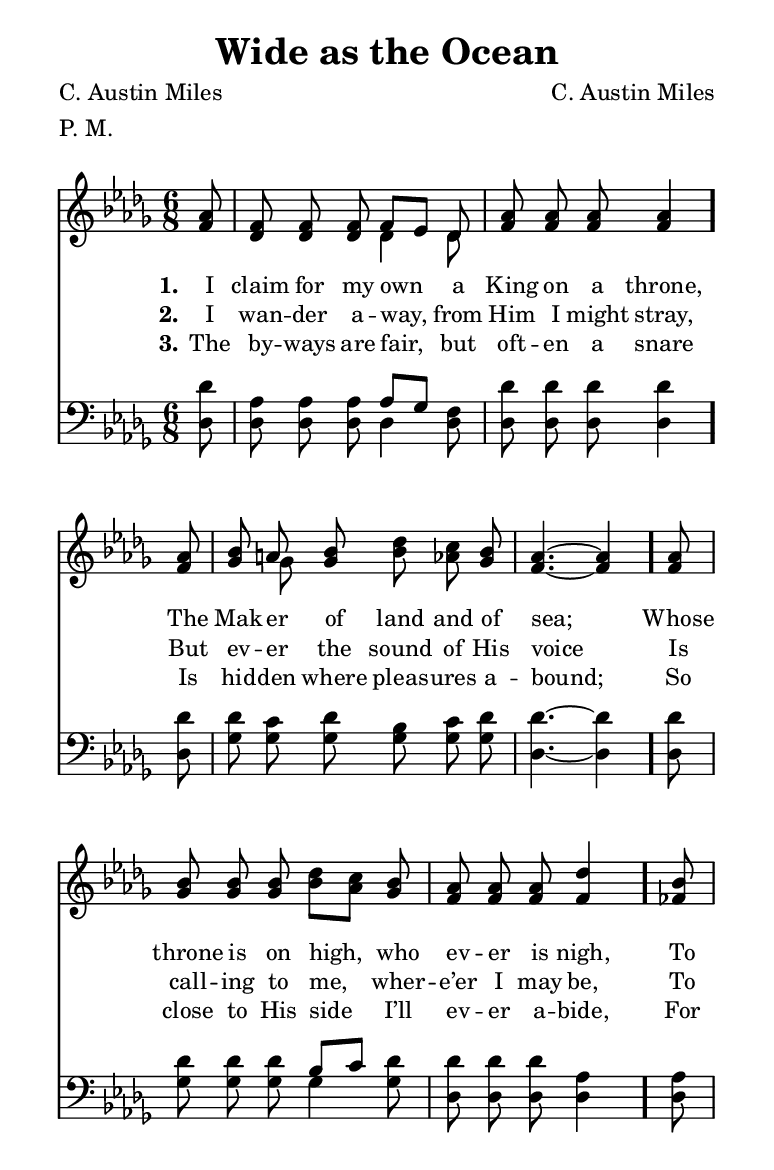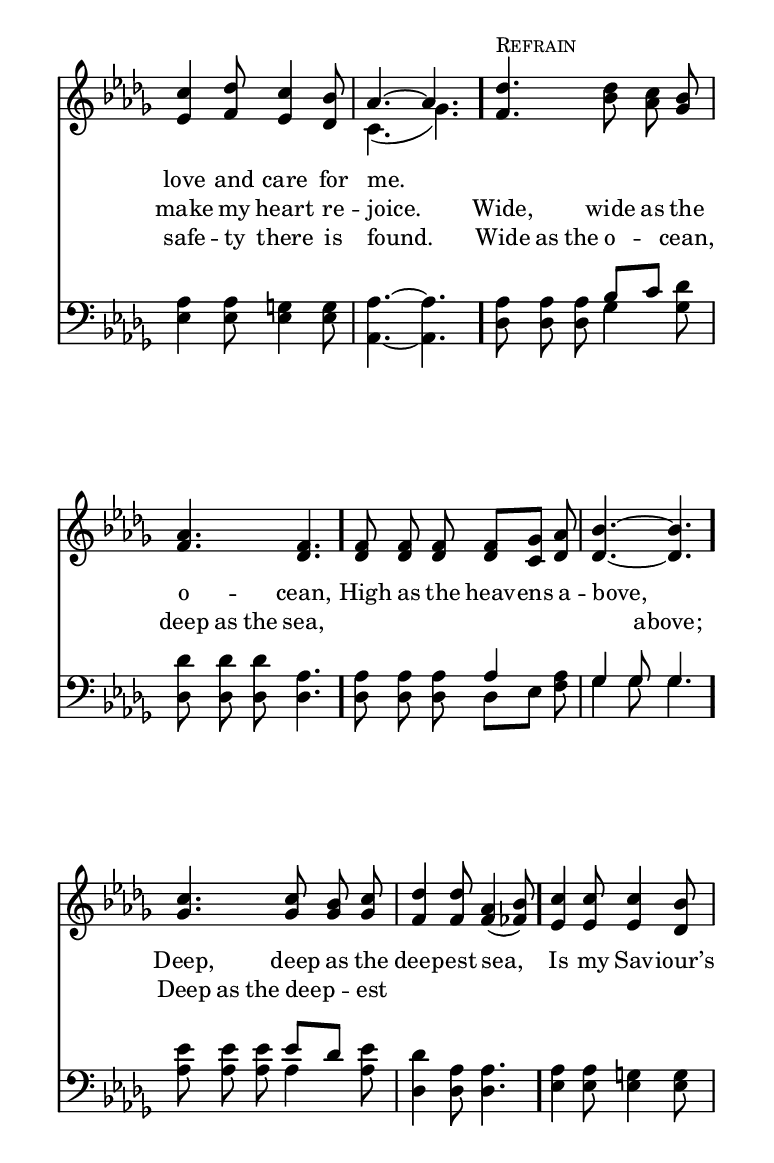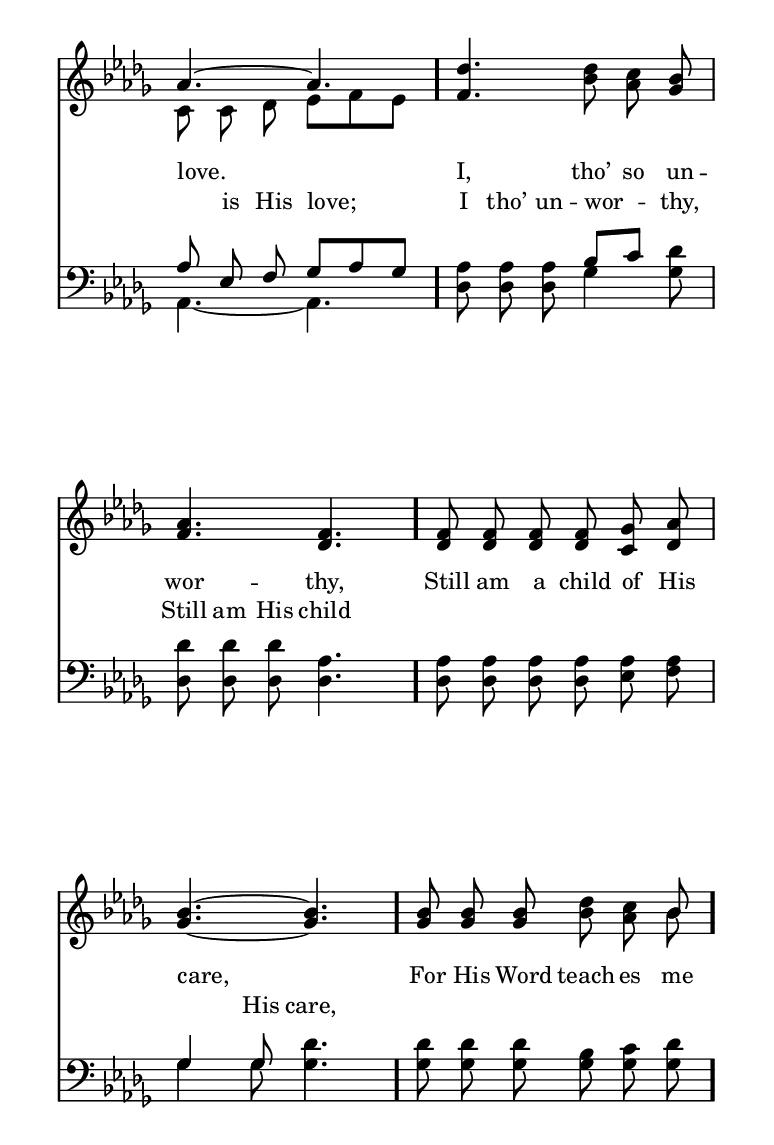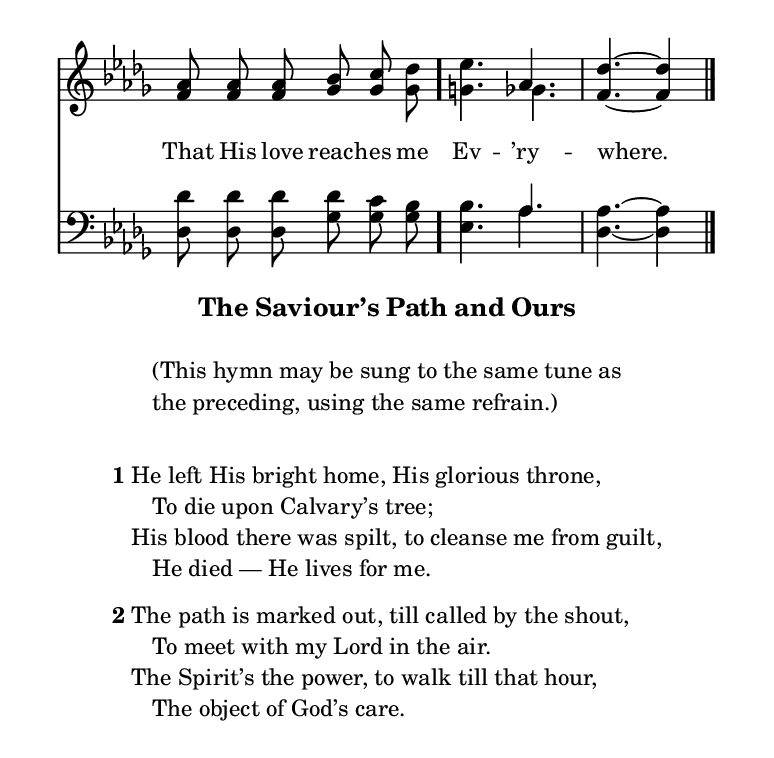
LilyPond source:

\include "common/global.ily"
\paper {
  \include "common/paper.ily"
  ragged-last-bottom = ##t
  system-count = #(cond (is-eogsized 8) (#t #f))
  systems-per-page = #(cond (is-eogsized 4) (#t #f))
}

\header{
  %children
  hymnnumber = "369"
  title = "Wide as the Ocean"
  tunename = ""
  meter = "P. M."
  poet = "C. Austin Miles"
  composer = "C. Austin Miles"
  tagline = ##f
}

global = {
  \include "common/overrides.ily"
  \override Staff.TimeSignature.style = #'numbered
  \time 6/8
  \override Score.MetronomeMark.transparent = ##t % hide all fermata changes too
  \tempo 4=80
  \key des \major
  \partial 8
  \autoBeamOff
}

notesSoprano = {
\global
\relative c'' {

  aes8 | f f f f[ ees] des | aes' aes aes aes4
  aes8 | bes a bes des c bes | aes4. ~ aes4
  aes8 | bes bes bes des[ c] bes | aes aes aes des4
  bes8 | c4 des8 c4 bes8 | aes4. ~ aes4. |

  \eogbreak % mainly to avoid refrain vertical alignment cosmetic issues
  << s^\markup { \small \caps "Refrain" }
  { des4. des8 c bes | aes4. f4. } >>
  f8 f f f[ ges] aes | bes4. ~ bes4. |
  c4. c8 bes c | des4 des8 aes4( bes8) |
  c4 c8 c4 bes8 | aes4. ~ aes4. |
  des4. des8 c bes | aes4. f4.
  f8 f f f ges aes | bes4. ~ bes4. |
  bes8 bes bes des c bes | aes aes aes bes c des |
  ees4. aes,4. | des4. ~ des4

  \bar "|."

}
}

notesAlto = {
\global
\relative e' {

  f8 | des des des des4 des8 | f8 f f f4
  f8 | ges8 ges ges bes aes ges | f4. ~ f4
  f8 | ges ges ges bes[ aes] ges | f f f f4
  fes8 | ees4 f8 ees4 des8 | c4.( ges'4.) |

  f4. bes8 aes ges | f4. des4. |
  des8 des des des[ c] des | des4. ~ des4. |
  ges4. ges8 ges ges | f4 f8 f4( fes8) |
  ees4 ees8 ees4 des8 | c8 c des ees[ f ees] |
  f4. bes8 aes ges | f4. des4. |
  des8 des des des c des | ges4. ~ ges4. |
  ges8 ges ges bes aes bes | f f f ges ges ges |
  g4. ges4. | f4. ~ f4

}
}

notesTenor = {
\global
\relative a {

  des8 | aes aes aes aes[ ges] f | des' des des des4
  des8 | des c des bes c des | des4. ~ des4
  des8 | des des des bes[ c] des | des des des aes4
  aes8 | aes4 aes8 g4 g8 | aes4. ~ aes4. |

  aes8 aes aes bes[ c] des | des des des aes4. |
  aes8 aes aes aes4 aes8 | ges4 ges8 ges4. |
  ees'8 ees ees ees[ des] ees | des4 aes8 aes4. |
  aes4 aes8 g4 g8 | aes8 ees f ges[ aes ges] |
  aes8 aes aes bes[ c] des | des des des aes4. |
  aes8 aes aes aes aes aes | ges4 ges8 des'4. |
  des8 des des bes c des | des des des des c bes |
  bes4. aes4. | aes4. ~ aes4

}
}

notesBass = {
\global
\relative f {

  des8 des des des des4 des8 | des8 des des des4
  des8 | ges ges ges ges ges ges | des4. ~ des4
  des8 | ges ges ges ges4 ges8 | des8 des des des4
  des8 | ees4 ees8 ees4 ees8 | aes,4. ~ aes4. |

  des8 des des ges4 ges8 | des8 des des des4. |
  des8 des des des[ ees] f | ges4 ges8 ges4. |
  aes8 aes aes aes4 aes8 | des,4 des8 des4. |
  ees4 ees8 ees4 ees8 | aes,4. ~ aes4. |
  des8 des des ges4 ges8 | des8 des des des4. |
  des8 des des des ees f | ges4 ges8 ges4. |
  ges8 ges ges ges ges ges | des des des ges ges ges |
  ees4. aes4. | des,4. ~ des4

}
}

Refrain = \lyricmode {

Wide, wide as the o -- cean, \bar "."
High as the { \mon } heav -- ens { \moff } a -- bove, \bar "."
Deep, deep as the deep -- est sea, \bar "."
Is my Sav -- iour’s love. \bar "."
I, tho’ so un -- wor -- thy, \bar "."
Still am a child of His care, \bar "."
For His Word teach -- es me \bar "."
That His love reach -- es me \bar "."
Ev -- ’ry -- where. \bar "."

}

wordsA = \lyricmode {
\set stanza = "1."

I claim for my own a King on a throne, \bar "."
The Mak -- er of land and of sea; \bar "."
Whose throne is on high, who ev -- er is nigh, \bar "."
To love and care for me. \bar "."

}

wordsB = \lyricmode {
\set stanza = "2."

I wan -- der a -- way, from Him I might stray,
But ev -- er the sound of His voice
Is call -- ing to me, wher -- e’er I may be,
To make my heart re -- joice.

\Refrain

}

wordsC = \lyricmode {
\set stanza = "3."

The by -- ways are fair, but oft -- en a snare
Is hid -- den where pleas -- ures a -- bound;
So close to His side I’ll ev -- er a -- bide,
For safe -- ty there is found.

}

underWords = \lyricmode {

\repeat unfold 34 \skip 4
Wide as the o -- cean, deep as the sea,

\repeat unfold 6 \skip 4
a -- bove;
Deep as the deep -- est

\repeat unfold 8 \skip 4
is His love;
I tho’ un -- wor -- thy,
Still am His child

\repeat unfold 7 \skip 4
His care,

}

extraA = \markuplist {

\line { He left His bright home, His glorious throne, }
\line { { \hspace #2 } To die upon Calvary’s tree; }
\line { His blood there was spilt, to cleanse me from guilt, }
\line { { \hspace #2 } He died — He lives for me. }

}

extraB = \markuplist {

\line { The path is marked out, till called by the shout, }
\line { { \hspace #2 } To meet with my Lord in the air. }
\line { The Spirit’s the power, to walk till that hour, }
\line { { \hspace #2 } The object of God’s care. }

}

\score {
  \context ChoirStaff <<
    \context Staff = upper <<
      \set Staff.autoBeaming = ##f
      \set ChoirStaff.systemStartDelimiter = #'SystemStartBar
      \set ChoirStaff.printPartCombineTexts = ##f
      \partcombine #'(2 . 11) \notesSoprano \notesAlto
      \context NullVoice = sopranos { \voiceOne << \notesSoprano >> }
      \context Lyrics = one   \lyricsto sopranos \wordsA
      \context Lyrics = two   \lyricsto sopranos \wordsB
      \context Lyrics = three \lyricsto sopranos \wordsC
    >>
    \context Staff = men <<
      \set Staff.autoBeaming = ##f
      \clef bass
      \set ChoirStaff.printPartCombineTexts = ##f
      \partcombine #'(2 . 11) \notesTenor \notesBass
      \context NullVoice = tenors { \voiceOne << \notesTenor >> }
      \context Lyrics = three \with { alignAboveContext = men } \lyricsto tenors \underWords
    >>
  >>
  \layout {
    \include "common/layout.ily"
  }
  #(cond ((ly:get-option 'eog-midi-permitted) #{ \midi{
    \include "common/midi.ily"
  } #}))
}

\noPageBreak

headA = \markuplist {
\line { \bold \larger { The Saviour’s Path and Ours } }
}

headB = \markuplist {
\line { (This hymn may be sung to the same tune as }
\line { the preceding, using the same refrain.) }
}

\markup { \fill-line { \vcenter \center-column {
  \vspace #0.8
  \line{ \column { \headA } } \combine \null \vspace #0.4
  \line{ \column { \headB } } \combine \null \vspace #1.2
  \column {
    \line{ \bold 1 \column { \extraA } } \combine \null \vspace #0.5
    \line{ \bold 2 \column { \extraB } }
  }
  \vspace #1
} } }

\version "2.19.49"  % necessary for upgrading to future LilyPond versions.

% vi:set et ts=2 sw=2 ai nocindent syntax=lilypond:
